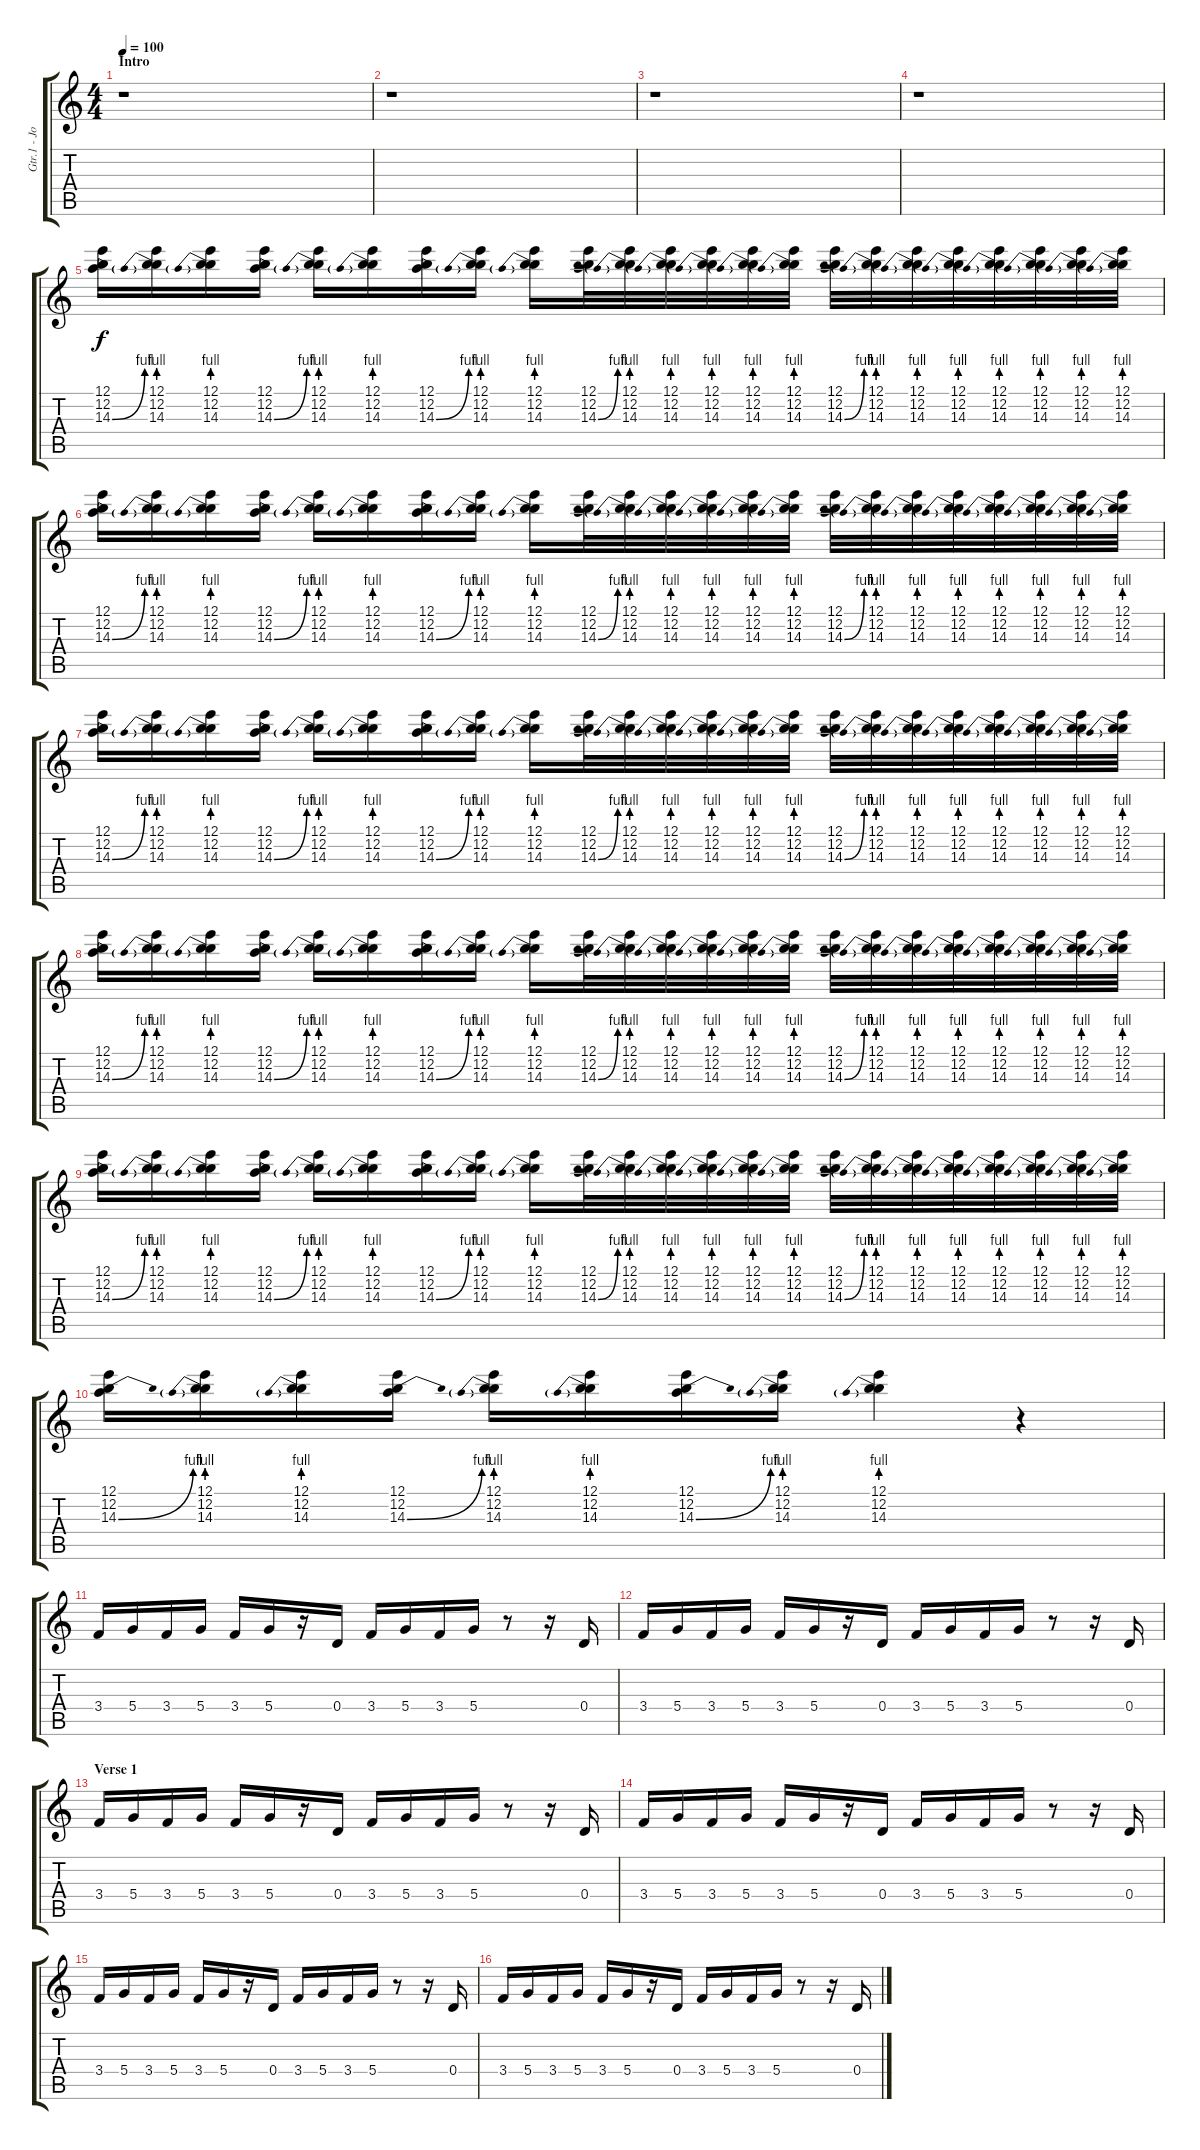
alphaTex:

\track ("Gtr.1 - John" "Gtr.1 - Jo") {instrument overdrivenguitar}
\staff {score tabs}
\tuning (E4 B3 G3 D3 A2 E2) {hide}
\ts (4 4)
\section ("" "Intro")
\tempo 100
\clef g2
\ks c
r.1{dy f instrument overdrivenguitar} |
r.1 |
r.1 |
r.1 |
(12.1 12.2 14.3{be (bend 0 0 60 4)}).16 (12.1 12.2 14.3{be (prebend 0 4 60 4)}).16 (12.1 12.2 14.3{be (prebend 0 4 60 4)}).16 (12.1 12.2 14.3{be (bend 0 0 60 4)}).16 (12.1 12.2 14.3{be (prebend 0 4 60 4)}).16 (12.1 12.2 14.3{be (prebend 0 4 60 4)}).16 (12.1 12.2 14.3{be (bend 0 0 60 4)}).16 (12.1 12.2 14.3{be (prebend 0 4 60 4)}).16 (12.1 12.2 14.3{be (prebend 0 4 60 4)}).16 (12.1 12.2 14.3{be (bend 0 0 60 4)}).32 (12.1 12.2 14.3{be (prebend 0 4 60 4)}).32 (12.1 12.2 14.3{be (prebend 0 4 60 4)}).32 (12.1 12.2 14.3{be (prebend 0 4 60 4)}).32 (12.1 12.2 14.3{be (prebend 0 4 60 4)}).32 (12.1 12.2 14.3{be (prebend 0 4 60 4)}).32 (12.1 12.2 14.3{be (bend 0 0 60 4)}).32 (12.1 12.2 14.3{be (prebend 0 4 60 4)}).32 (12.1 12.2 14.3{be (prebend 0 4 60 4)}).32 (12.1 12.2 14.3{be (prebend 0 4 60 4)}).32 (12.1 12.2 14.3{be (prebend 0 4 60 4)}).32 (12.1 12.2 14.3{be (prebend 0 4 60 4)}).32 (12.1 12.2 14.3{be (prebend 0 4 60 4)}).32 (12.1 12.2 14.3{be (prebend 0 4 60 4)}).32 |
(12.1 12.2 14.3{be (bend 0 0 60 4)}).16 (12.1 12.2 14.3{be (prebend 0 4 60 4)}).16 (12.1 12.2 14.3{be (prebend 0 4 60 4)}).16 (12.1 12.2 14.3{be (bend 0 0 60 4)}).16 (12.1 12.2 14.3{be (prebend 0 4 60 4)}).16 (12.1 12.2 14.3{be (prebend 0 4 60 4)}).16 (12.1 12.2 14.3{be (bend 0 0 60 4)}).16 (12.1 12.2 14.3{be (prebend 0 4 60 4)}).16 (12.1 12.2 14.3{be (prebend 0 4 60 4)}).16 (12.1 12.2 14.3{be (bend 0 0 60 4)}).32 (12.1 12.2 14.3{be (prebend 0 4 60 4)}).32 (12.1 12.2 14.3{be (prebend 0 4 60 4)}).32 (12.1 12.2 14.3{be (prebend 0 4 60 4)}).32 (12.1 12.2 14.3{be (prebend 0 4 60 4)}).32 (12.1 12.2 14.3{be (prebend 0 4 60 4)}).32 (12.1 12.2 14.3{be (bend 0 0 60 4)}).32 (12.1 12.2 14.3{be (prebend 0 4 60 4)}).32 (12.1 12.2 14.3{be (prebend 0 4 60 4)}).32 (12.1 12.2 14.3{be (prebend 0 4 60 4)}).32 (12.1 12.2 14.3{be (prebend 0 4 60 4)}).32 (12.1 12.2 14.3{be (prebend 0 4 60 4)}).32 (12.1 12.2 14.3{be (prebend 0 4 60 4)}).32 (12.1 12.2 14.3{be (prebend 0 4 60 4)}).32 |
(12.1 12.2 14.3{be (bend 0 0 60 4)}).16 (12.1 12.2 14.3{be (prebend 0 4 60 4)}).16 (12.1 12.2 14.3{be (prebend 0 4 60 4)}).16 (12.1 12.2 14.3{be (bend 0 0 60 4)}).16 (12.1 12.2 14.3{be (prebend 0 4 60 4)}).16 (12.1 12.2 14.3{be (prebend 0 4 60 4)}).16 (12.1 12.2 14.3{be (bend 0 0 60 4)}).16 (12.1 12.2 14.3{be (prebend 0 4 60 4)}).16 (12.1 12.2 14.3{be (prebend 0 4 60 4)}).16 (12.1 12.2 14.3{be (bend 0 0 60 4)}).32 (12.1 12.2 14.3{be (prebend 0 4 60 4)}).32 (12.1 12.2 14.3{be (prebend 0 4 60 4)}).32 (12.1 12.2 14.3{be (prebend 0 4 60 4)}).32 (12.1 12.2 14.3{be (prebend 0 4 60 4)}).32 (12.1 12.2 14.3{be (prebend 0 4 60 4)}).32 (12.1 12.2 14.3{be (bend 0 0 60 4)}).32 (12.1 12.2 14.3{be (prebend 0 4 60 4)}).32 (12.1 12.2 14.3{be (prebend 0 4 60 4)}).32 (12.1 12.2 14.3{be (prebend 0 4 60 4)}).32 (12.1 12.2 14.3{be (prebend 0 4 60 4)}).32 (12.1 12.2 14.3{be (prebend 0 4 60 4)}).32 (12.1 12.2 14.3{be (prebend 0 4 60 4)}).32 (12.1 12.2 14.3{be (prebend 0 4 60 4)}).32 |
(12.1 12.2 14.3{be (bend 0 0 60 4)}).16 (12.1 12.2 14.3{be (prebend 0 4 60 4)}).16 (12.1 12.2 14.3{be (prebend 0 4 60 4)}).16 (12.1 12.2 14.3{be (bend 0 0 60 4)}).16 (12.1 12.2 14.3{be (prebend 0 4 60 4)}).16 (12.1 12.2 14.3{be (prebend 0 4 60 4)}).16 (12.1 12.2 14.3{be (bend 0 0 60 4)}).16 (12.1 12.2 14.3{be (prebend 0 4 60 4)}).16 (12.1 12.2 14.3{be (prebend 0 4 60 4)}).16 (12.1 12.2 14.3{be (bend 0 0 60 4)}).32 (12.1 12.2 14.3{be (prebend 0 4 60 4)}).32 (12.1 12.2 14.3{be (prebend 0 4 60 4)}).32 (12.1 12.2 14.3{be (prebend 0 4 60 4)}).32 (12.1 12.2 14.3{be (prebend 0 4 60 4)}).32 (12.1 12.2 14.3{be (prebend 0 4 60 4)}).32 (12.1 12.2 14.3{be (bend 0 0 60 4)}).32 (12.1 12.2 14.3{be (prebend 0 4 60 4)}).32 (12.1 12.2 14.3{be (prebend 0 4 60 4)}).32 (12.1 12.2 14.3{be (prebend 0 4 60 4)}).32 (12.1 12.2 14.3{be (prebend 0 4 60 4)}).32 (12.1 12.2 14.3{be (prebend 0 4 60 4)}).32 (12.1 12.2 14.3{be (prebend 0 4 60 4)}).32 (12.1 12.2 14.3{be (prebend 0 4 60 4)}).32 |
(12.1 12.2 14.3{be (bend 0 0 60 4)}).16 (12.1 12.2 14.3{be (prebend 0 4 60 4)}).16 (12.1 12.2 14.3{be (prebend 0 4 60 4)}).16 (12.1 12.2 14.3{be (bend 0 0 60 4)}).16 (12.1 12.2 14.3{be (prebend 0 4 60 4)}).16 (12.1 12.2 14.3{be (prebend 0 4 60 4)}).16 (12.1 12.2 14.3{be (bend 0 0 60 4)}).16 (12.1 12.2 14.3{be (prebend 0 4 60 4)}).16 (12.1 12.2 14.3{be (prebend 0 4 60 4)}).16 (12.1 12.2 14.3{be (bend 0 0 60 4)}).32 (12.1 12.2 14.3{be (prebend 0 4 60 4)}).32 (12.1 12.2 14.3{be (prebend 0 4 60 4)}).32 (12.1 12.2 14.3{be (prebend 0 4 60 4)}).32 (12.1 12.2 14.3{be (prebend 0 4 60 4)}).32 (12.1 12.2 14.3{be (prebend 0 4 60 4)}).32 (12.1 12.2 14.3{be (bend 0 0 60 4)}).32 (12.1 12.2 14.3{be (prebend 0 4 60 4)}).32 (12.1 12.2 14.3{be (prebend 0 4 60 4)}).32 (12.1 12.2 14.3{be (prebend 0 4 60 4)}).32 (12.1 12.2 14.3{be (prebend 0 4 60 4)}).32 (12.1 12.2 14.3{be (prebend 0 4 60 4)}).32 (12.1 12.2 14.3{be (prebend 0 4 60 4)}).32 (12.1 12.2 14.3{be (prebend 0 4 60 4)}).32 |
(12.1 12.2 14.3{be (bend 0 0 60 4)}).16 (12.1 12.2 14.3{be (prebend 0 4 60 4)}).16 (12.1 12.2 14.3{be (prebend 0 4 60 4)}).16 (12.1 12.2 14.3{be (bend 0 0 60 4)}).16 (12.1 12.2 14.3{be (prebend 0 4 60 4)}).16 (12.1 12.2 14.3{be (prebend 0 4 60 4)}).16 (12.1 12.2 14.3{be (bend 0 0 60 4)}).16 (12.1 12.2 14.3{be (prebend 0 4 60 4)}).16 (12.1 12.2 14.3{be (prebend 0 4 60 4)}).4 r.4 |
3.4.16{instrument electricguitarclean} 5.4.16 3.4.16 5.4.16 3.4.16 5.4.16 r.16 0.4.16 3.4.16 5.4.16 3.4.16 5.4.16 r.8 r.16 0.4.16 |
3.4.16 5.4.16 3.4.16 5.4.16 3.4.16 5.4.16 r.16 0.4.16 3.4.16 5.4.16 3.4.16 5.4.16 r.8 r.16 0.4.16 |
\section ("" "Verse 1")
3.4.16 5.4.16 3.4.16 5.4.16 3.4.16 5.4.16 r.16 0.4.16 3.4.16 5.4.16 3.4.16 5.4.16 r.8 r.16 0.4.16 |
3.4.16 5.4.16 3.4.16 5.4.16 3.4.16 5.4.16 r.16 0.4.16 3.4.16 5.4.16 3.4.16 5.4.16 r.8 r.16 0.4.16 |
3.4.16 5.4.16 3.4.16 5.4.16 3.4.16 5.4.16 r.16 0.4.16 3.4.16 5.4.16 3.4.16 5.4.16 r.8 r.16 0.4.16 |
3.4.16 5.4.16 3.4.16 5.4.16 3.4.16 5.4.16 r.16 0.4.16 3.4.16 5.4.16 3.4.16 5.4.16 r.8 r.16 0.4.16
